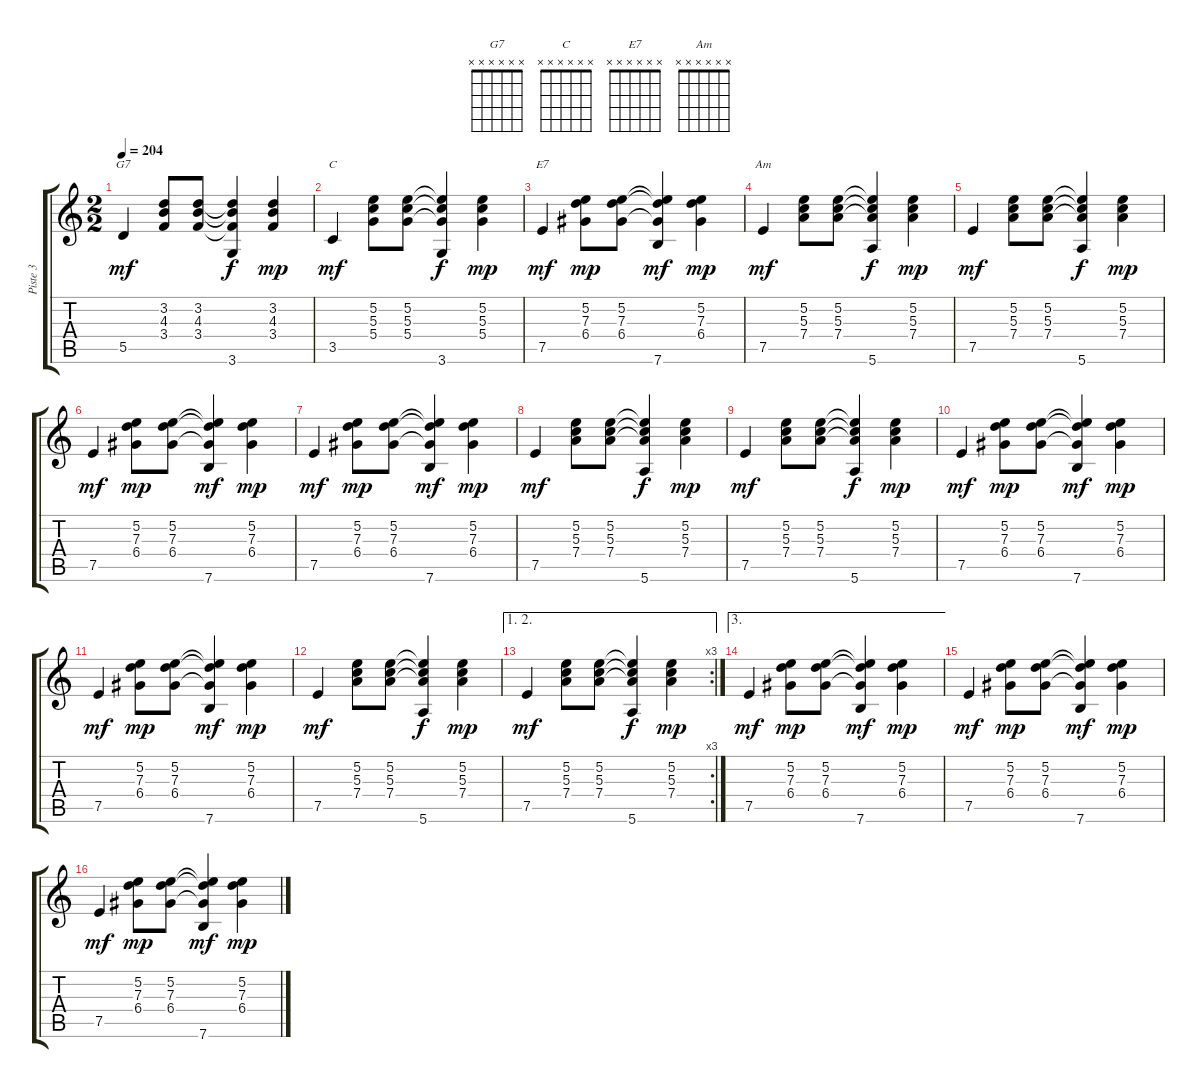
\track ("Piste 3" "Piste 3") {instrument acousticguitarnylon}
\staff {score tabs}
\tuning (E4 B3 G3 D3 A2 E2) {hide}
\chord ("G7" x x x x x x) {firstfret 0}
\chord ("C" x x x x x x) {firstfret 0}
\chord ("E7" x x x x x x) {firstfret 0}
\chord ("Am" x x x x x x) {firstfret 0}
\ts (2 2)
\tempo 204
\clef g2
\ks c
5.5.4{ch "G7" dy mf} (3.2 4.3 3.4).8 (3.2 4.3 3.4).8 (3.2{t} 4.3{t} 3.4{t} 3.6).4{dy f} (3.2 4.3 3.4).4{dy mp} |
3.5.4{ch "C" dy mf} (5.2 5.3 5.4).8 (5.2 5.3 5.4).8 (5.2{t} 5.3{t} 5.4{t} 3.6).4{dy f} (5.2 5.3 5.4).4{dy mp} |
7.5.4{ch "E7" dy mf} (5.2 7.3 6.4).8{dy mp} (5.2 7.3 6.4).8 (5.2{t} 7.3{t} 6.4{t} 7.6).4{dy mf} (5.2 7.3 6.4).4{dy mp} |
7.5.4{ch "Am" dy mf} (5.2 5.3 7.4).8 (5.2 5.3 7.4).8 (5.2{t} 5.3{t} 7.4{t} 5.6).4{dy f} (5.2 5.3 7.4).4{dy mp} |
7.5.4{dy mf} (5.2 5.3 7.4).8 (5.2 5.3 7.4).8 (5.2{t} 5.3{t} 7.4{t} 5.6).4{dy f} (5.2 5.3 7.4).4{dy mp} |
7.5.4{dy mf} (5.2 7.3 6.4).8{dy mp} (5.2 7.3 6.4).8 (5.2{t} 7.3{t} 6.4{t} 7.6).4{dy mf} (5.2 7.3 6.4).4{dy mp} |
7.5.4{dy mf} (5.2 7.3 6.4).8{dy mp} (5.2 7.3 6.4).8 (5.2{t} 7.3{t} 6.4{t} 7.6).4{dy mf} (5.2 7.3 6.4).4{dy mp} |
7.5.4{dy mf} (5.2 5.3 7.4).8 (5.2 5.3 7.4).8 (5.2{t} 5.3{t} 7.4{t} 5.6).4{dy f} (5.2 5.3 7.4).4{dy mp} |
7.5.4{dy mf} (5.2 5.3 7.4).8 (5.2 5.3 7.4).8 (5.2{t} 5.3{t} 7.4{t} 5.6).4{dy f} (5.2 5.3 7.4).4{dy mp} |
7.5.4{dy mf} (5.2 7.3 6.4).8{dy mp} (5.2 7.3 6.4).8 (5.2{t} 7.3{t} 6.4{t} 7.6).4{dy mf} (5.2 7.3 6.4).4{dy mp} |
7.5.4{dy mf} (5.2 7.3 6.4).8{dy mp} (5.2 7.3 6.4).8 (5.2{t} 7.3{t} 6.4{t} 7.6).4{dy mf} (5.2 7.3 6.4).4{dy mp} |
7.5.4{dy mf} (5.2 5.3 7.4).8 (5.2 5.3 7.4).8 (5.2{t} 5.3{t} 7.4{t} 5.6).4{dy f} (5.2 5.3 7.4).4{dy mp} |
\ae (1 2)
\rc 3
7.5.4{dy mf} (5.2 5.3 7.4).8 (5.2 5.3 7.4).8 (5.2{t} 5.3{t} 7.4{t} 5.6).4{dy f} (5.2 5.3 7.4).4{dy mp} |
\ae 3
7.5.4{dy mf} (5.2 7.3 6.4).8{dy mp} (5.2 7.3 6.4).8 (5.2{t} 7.3{t} 6.4{t} 7.6).4{dy mf} (5.2 7.3 6.4).4{dy mp} |
7.5.4{dy mf} (5.2 7.3 6.4).8{dy mp} (5.2 7.3 6.4).8 (5.2{t} 7.3{t} 6.4{t} 7.6).4{dy mf} (5.2 7.3 6.4).4{dy mp} |
7.5.4{dy mf} (5.2 7.3 6.4).8{dy mp} (5.2 7.3 6.4).8 (5.2{t} 7.3{t} 6.4{t} 7.6).4{dy mf} (5.2 7.3 6.4).4{dy mp}
